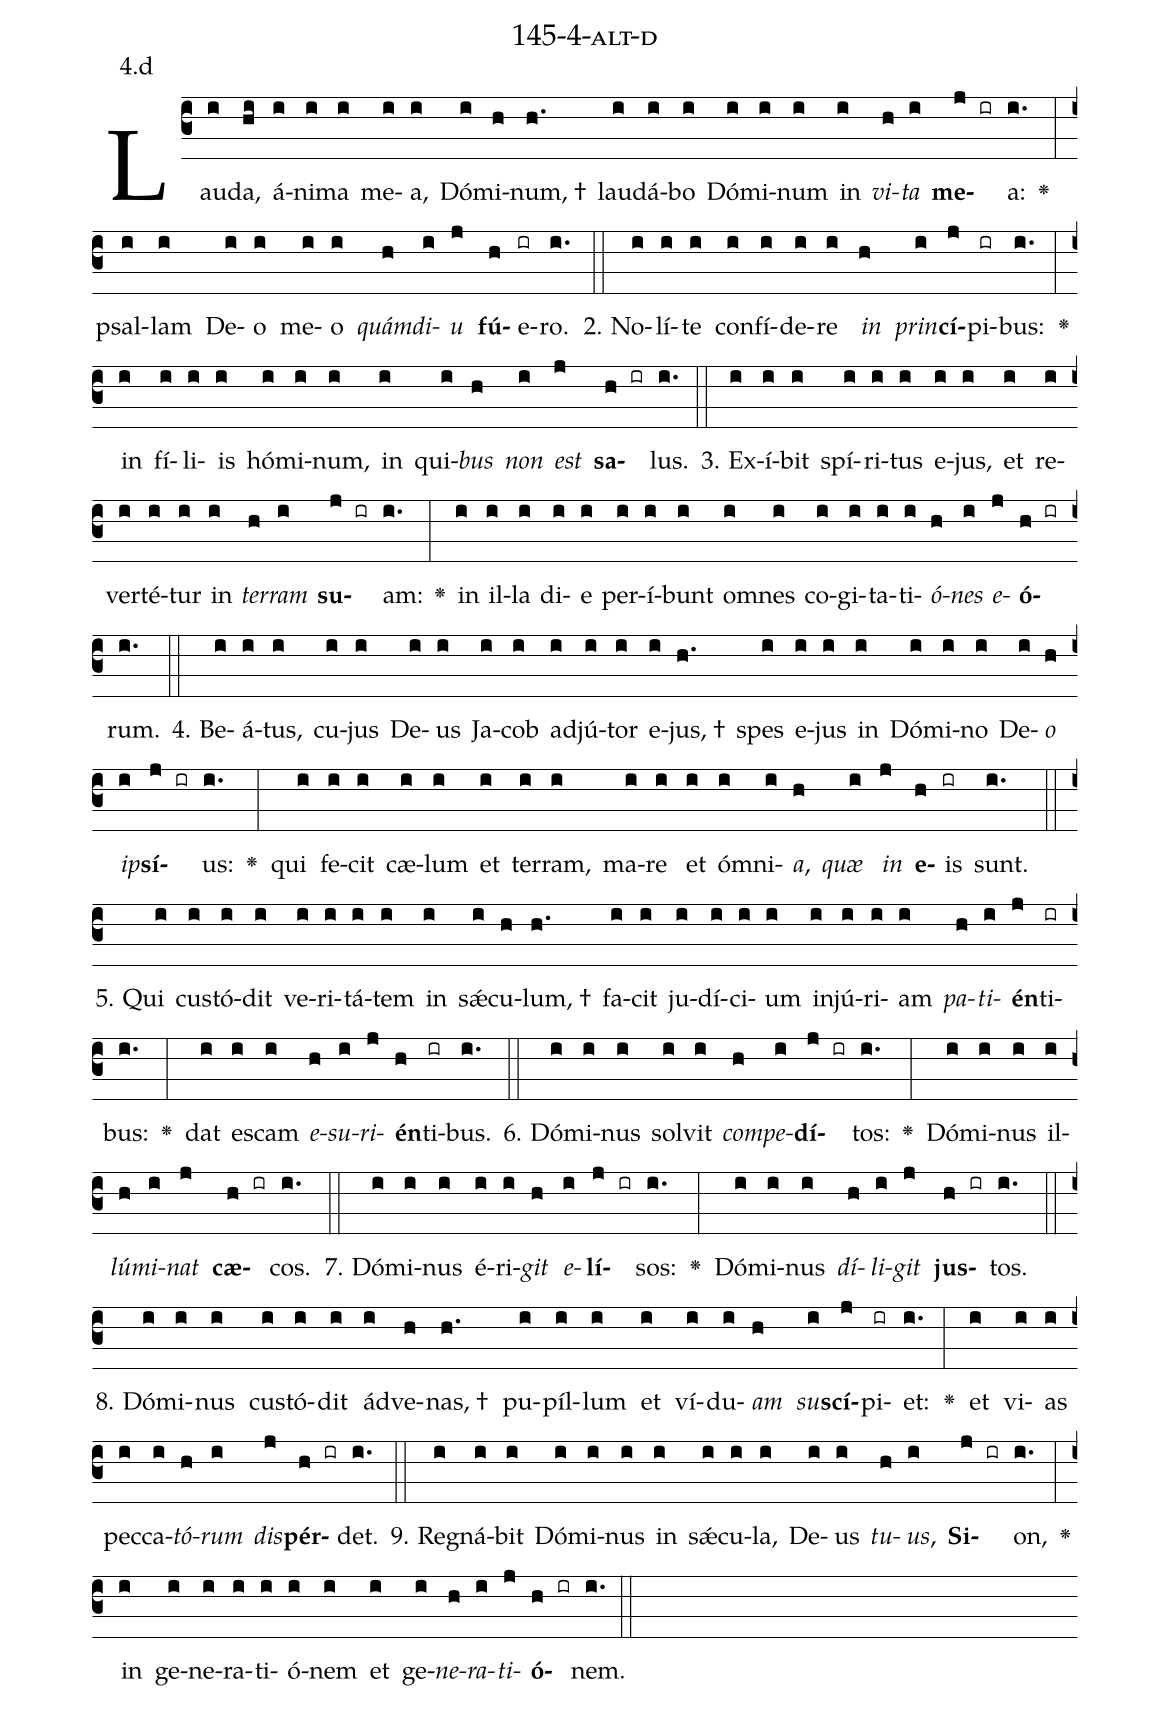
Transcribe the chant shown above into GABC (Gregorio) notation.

name: 145-4-alt-d;
annotation: 4.d;
%%
(c3)Lau(i)da,(hi) á(i)ni(i)ma(i) me(i)a,(i) Dó(i)mi(h)num, †(h.) lau(i)dá(i)bo(i) Dó(i)mi(i)num(i) in(i) <i>vi</i>(h)<i>ta</i>(i) <b>me</b>(j ir)a:(i.) <v>\greheightstar</v>(:) psal(i)lam(i) De(i)o(i) me(i)o(i) <i>quám</i>(h)<i>di</i>(i)<i>u</i>(j) <b>fú</b>(h)e(ir)ro.(i.) (::)
2. No(i)lí(i)te(i) con(i)fí(i)de(i)re(i) <i>in</i>(h) <i>prin</i>(i)<b>cí</b>(j)pi(ir)bus:(i.) <v>\greheightstar</v>(:) in(i) fí(i)li(i)is(i) hó(i)mi(i)num,(i) in(i) qui(i)<i>bus</i>(h) <i>non</i>(i) <i>est</i>(j) <b>sa</b>(h ir)lus.(i.) (::)
3. Ex(i)í(i)bit(i) spí(i)ri(i)tus(i) e(i)jus,(i) et(i) re(i)ver(i)té(i)tur(i) in(i) <i>ter</i>(h)<i>ram</i>(i) <b>su</b>(j ir)am:(i.) <v>\greheightstar</v>(:) in(i) il(i)la(i) di(i)e(i) per(i)í(i)bunt(i) om(i)nes(i) co(i)gi(i)ta(i)ti(i)<i>ó</i>(h)<i>nes</i>(i) <i>e</i>(j)<b>ó</b>(h ir)rum.(i.) (::)
4. Be(i)á(i)tus,(i) cu(i)jus(i) De(i)us(i) Ja(i)cob(i) ad(i)jú(i)tor(i) e(i)jus, †(h.) spes(i) e(i)jus(i) in(i) Dó(i)mi(i)no(i) De(i)<i>o</i>(h) <i>ip</i>(i)<b>sí</b>(j ir)us:(i.) <v>\greheightstar</v>(:) qui(i) fe(i)cit(i) cæ(i)lum(i) et(i) ter(i)ram,(i) ma(i)re(i) et(i) óm(i)ni(i)<i>a</i>,(h) <i>quæ</i>(i) <i>in</i>(j) <b>e</b>(h)is(ir) sunt.(i.) (::)
5. Qui(i) cus(i)tó(i)dit(i) ve(i)ri(i)tá(i)tem(i) in(i) sǽ(i)cu(h)lum, †(h.) fa(i)cit(i) ju(i)dí(i)ci(i)um(i) in(i)jú(i)ri(i)am(i) <i>pa</i>(h)<i>ti</i>(i)<b>én</b>(j)ti(ir)bus:(i.) <v>\greheightstar</v>(:) dat(i) es(i)cam(i) <i>e</i>(h)<i>su</i>(i)<i>ri</i>(j)<b>én</b>(h)ti(ir)bus.(i.) (::)
6. Dó(i)mi(i)nus(i) sol(i)vit(i) <i>com</i>(h)<i>pe</i>(i)<b>dí</b>(j ir)tos:(i.) <v>\greheightstar</v>(:) Dó(i)mi(i)nus(i) il(i)<i>lú</i>(h)<i>mi</i>(i)<i>nat</i>(j) <b>cæ</b>(h ir)cos.(i.) (::)
7. Dó(i)mi(i)nus(i) é(i)ri(i)<i>git</i>(h) <i>e</i>(i)<b>lí</b>(j ir)sos:(i.) <v>\greheightstar</v>(:) Dó(i)mi(i)nus(i) <i>dí</i>(h)<i>li</i>(i)<i>git</i>(j) <b>jus</b>(h ir)tos.(i.) (::)
8. Dó(i)mi(i)nus(i) cus(i)tó(i)dit(i) ád(i)ve(h)nas, †(h.) pu(i)píl(i)lum(i) et(i) ví(i)du(i)<i>am</i>(h) <i>su</i>(i)<b>scí</b>(j)pi(ir)et:(i.) <v>\greheightstar</v>(:) et(i) vi(i)as(i) pec(i)ca(i)<i>tó</i>(h)<i>rum</i>(i) <i>dis</i>(j)<b>pér</b>(h ir)det.(i.) (::)
9. Re(i)gná(i)bit(i) Dó(i)mi(i)nus(i) in(i) sǽ(i)cu(i)la,(i) De(i)us(i) <i>tu</i>(h)<i>us</i>,(i) <b>Si</b>(j ir)on,(i.) <v>\greheightstar</v>(:) in(i) ge(i)ne(i)ra(i)ti(i)ó(i)nem(i) et(i) ge(i)<i>ne</i>(h)<i>ra</i>(i)<i>ti</i>(j)<b>ó</b>(h ir)nem.(i.) (::)
